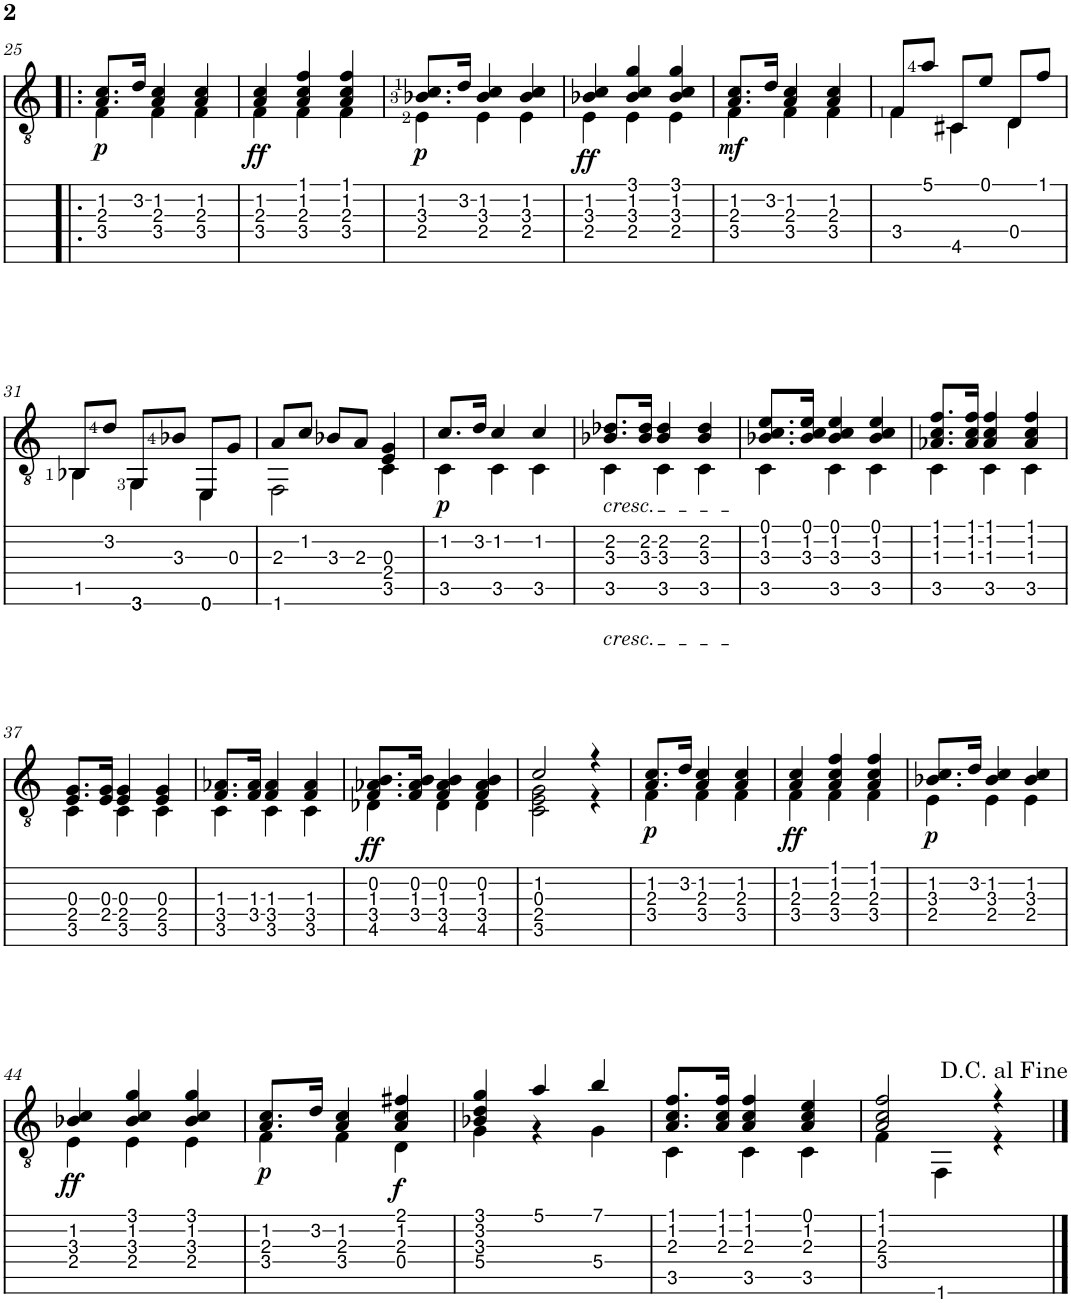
**kern	**kern	**dynam
*part1	*part1	*part1
*staff2	*staff1	*staff1/2
*I"Classical Guitar	*	*
!!LO:PB:g=z
*	*clefGv2	*
*k[]	*k[]	*
*C:	*C:	*
*M3/4	*M3/4	*
=25!|:	=25!|:	=25!|:
*^	*^	*
!	!	!	!	!LO:DY:b
8.A\ 8.c\L	4F	8.A/ 8.c/L	4F\	p
16dJk	.	16d/Jk	.	.
4A 4c	4F	4A/ 4c/	4F\	.
4A 4c	4F	4A/ 4c/	4F\	.
=26	=26	=26	=26	=26
!	!	!	!	!LO:DY:b
4A 4c	4F	4A/ 4c/	4F\	ff
4A 4c 4f	4F	4A/ 4c/ 4f/	4F\	.
4A 4c 4f	4F	4A/ 4c/ 4f/	4F\	.
=27	=27	=27	=27	=27
!	!	!	!	!LO:DY:b
8.B-X\ 8.c\L	4E	8.B-X/ 8.c/L	4E\	p
16dJk	.	16d/Jk	.	.
4B- 4c	4E	4B-/ 4c/	4E\	.
4B- 4c	4E	4B-/ 4c/	4E\	.
=28	=28	=28	=28	=28
!	!	!	!	!LO:DY:b
4B-X 4c	4E	4B-X/ 4c/	4E\	ff
4B- 4c 4g	4E	4B-/ 4c/ 4g/	4E\	.
4B- 4c 4g	4E	4B-/ 4c/ 4g/	4E\	.
=29	=29	=29	=29	=29
!	!	!	!	!LO:DY:b
8.A\ 8.c\L	4F	8.A/ 8.c/L	4F\	mf
16dJk	.	16d/Jk	.	.
4A 4c	4F	4A/ 4c/	4F\	.
4A 4c	4F	4A/ 4c/	4F\	.
=30	=30	=30	=30	=30
8FL	4F	8F/L	4F\	.
8aJ	.	8a/J	.	.
8C#XL	4C#	8C#X/L	4C#\	.
8eJ	.	8e/J	.	.
8DL	4D	8D/L	4D\	.
8fJ	.	8f/J	.	.
!!LO:LB:g=z	!!
=31	=31	=31	=31	=31
8BB-XL	4BB-	8BB-X/L	4BB-\	.
8dJ	.	8d/J	.	.
8GGL	4GG	8GG/L	4GG\	.
8B-XJ	.	8B-X/J	.	.
8EEL	4EE	8EE/L	4EE\	.
8GJ	.	8G/J	.	.
=32	=32	=32	=32	=32
8AL	2FF	8A/L	2FF\	.
8cJ	.	8c/J	.	.
8B-XL	.	8B-X/L	.	.
8AJ	.	8A/J	.	.
4E 4G	4C	4E/ 4G/	4C\	.
=33	=33	=33	=33	=33
!	!	!	!	!LO:DY:b
8.cL	4C	8.c/L	4C\	p
16dJk	.	16d/Jk	.	.
4c	4C	4c/	4C\	.
4c	4C	4c/	4C\	.
=34	=34	=34	=34	=34
!	!	!LO:TX:b:i:t=cresc.	!	!
!LO:TX:b:i:t=cresc.	!	!	!	!
8.B-X\ 8.d-X\L	4C	8.B-X/ 8.d-X/L	4C\	.
16B-\ 16d-\Jk	.	16B-/ 16d-/Jk	.	.
4B- 4d-	4C	4B-/ 4d-/	4C\	.
4B- 4d-	4C	4B-/ 4d-/	4C\	.
=35	=35	=35	=35	=35
8.B-X\ 8.c\ 8.e\L	4C	8.B-X/ 8.c/ 8.e/L	4C\	.
16B-\ 16c\ 16e\Jk	.	16B-/ 16c/ 16e/Jk	.	.
4B- 4c 4e	4C	4B-/ 4c/ 4e/	4C\	.
4B- 4c 4e	4C	4B-/ 4c/ 4e/	4C\	.
=36	=36	=36	=36	=36
8.A-X\ 8.c\ 8.f\L	4C	8.A-X/ 8.c/ 8.f/L	4C\	.
16A-\ 16c\ 16f\Jk	.	16A-/ 16c/ 16f/Jk	.	.
4A- 4c 4f	4C	4A-/ 4c/ 4f/	4C\	.
4A- 4c 4f	4C	4A-/ 4c/ 4f/	4C\	.
!!LO:LB:g=z	!!
=37	=37	=37	=37	=37
8.E\ 8.G\L	4C	8.E/ 8.G/L	4C\	.
16E\ 16G\Jk	.	16E/ 16G/Jk	.	.
4E 4G	4C	4E/ 4G/	4C\	.
4E 4G	4C	4E/ 4G/	4C\	.
=38	=38	=38	=38	=38
8.F\ 8.A-X\L	4C	8.F/ 8.A-X/L	4C\	.
16F\ 16A-\Jk	.	16F/ 16A-/Jk	.	.
4F 4A-	4C	4F/ 4A-/	4C\	.
4F 4A-	4C	4F/ 4A-/	4C\	.
=39	=39	=39	=39	=39
!	!	!	!	!LO:DY:b
8.F\ 8.A-X\ 8.B\L	4D-	8.F/ 8.A-X/ 8.B/L	4D-X\	ff
16F\ 16A-\ 16B\Jk	.	16F/ 16A-/ 16B/Jk	.	.
4F 4A- 4B	4D-	4F/ 4A-/ 4B/	4D-\	.
4F 4A- 4B	4D-	4F/ 4A-/ 4B/	4D-\	.
=40	=40	=40	=40	=40
2c	2C 2E 2G	2c/	2C\ 2E\ 2G\	.
4r	4r	4r	4r	.
=41	=41	=41	=41	=41
!	!	!	!	!LO:DY:b
8.A\ 8.c\L	4F	8.A/ 8.c/L	4F\	p
16dJk	.	16d/Jk	.	.
4A 4c	4F	4A/ 4c/	4F\	.
4A 4c	4F	4A/ 4c/	4F\	.
=42	=42	=42	=42	=42
!	!	!	!	!LO:DY:b
4A 4c	4F	4A/ 4c/	4F\	ff
4A 4c 4f	4F	4A/ 4c/ 4f/	4F\	.
4A 4c 4f	4F	4A/ 4c/ 4f/	4F\	.
=43	=43	=43	=43	=43
!	!	!	!	!LO:DY:b
8.B-X\ 8.c\L	4E	8.B-X/ 8.c/L	4E\	p
16dJk	.	16d/Jk	.	.
4B- 4c	4E	4B-/ 4c/	4E\	.
4B- 4c	4E	4B-/ 4c/	4E\	.
!!LO:LB:g=z	!!
=44	=44	=44	=44	=44
!	!	!	!	!LO:DY:b
4B-X 4c	4E	4B-X/ 4c/	4E\	ff
4B- 4c 4g	4E	4B-/ 4c/ 4g/	4E\	.
4B- 4c 4g	4E	4B-/ 4c/ 4g/	4E\	.
=45	=45	=45	=45	=45
!	!	!	!	!LO:DY:b
8.A\ 8.c\L	4F	8.A/ 8.c/L	4F\	p
16dJk	.	16d/Jk	.	.
4A 4c	4F	4A/ 4c/	4F\	.
!	!	!	!	!LO:DY:b
4A 4c 4f#X	4D	4A/ 4c/ 4f#X/	4D\	f
=46	=46	=46	=46	=46
4B- 4d 4g	4G	4B-X/ 4d/ 4g/	4G\	.
4a	4r	4a/	4r	.
4b	4G	4b/	4G\	.
=47	=47	=47	=47	=47
8.A\ 8.c\ 8.f\L	4C	8.A/ 8.c/ 8.f/L	4C\	.
16A\ 16c\ 16f\Jk	.	16A/ 16c/ 16f/Jk	.	.
4A 4c 4f	4C	4A/ 4c/ 4f/	4C\	.
4A 4c 4e	4C	4A/ 4c/ 4e/	4C\	.
=48	=48	=48	=48	=48
2A 2c 2f	4F	2A/ 2c/ 2f/	4F\	.
.	4FF	.	4FF\	.
4r	4r	4r	4r	.
*v	*v	*	*	*
*	*v	*v	*
==	==	==
*-	*-	*-
